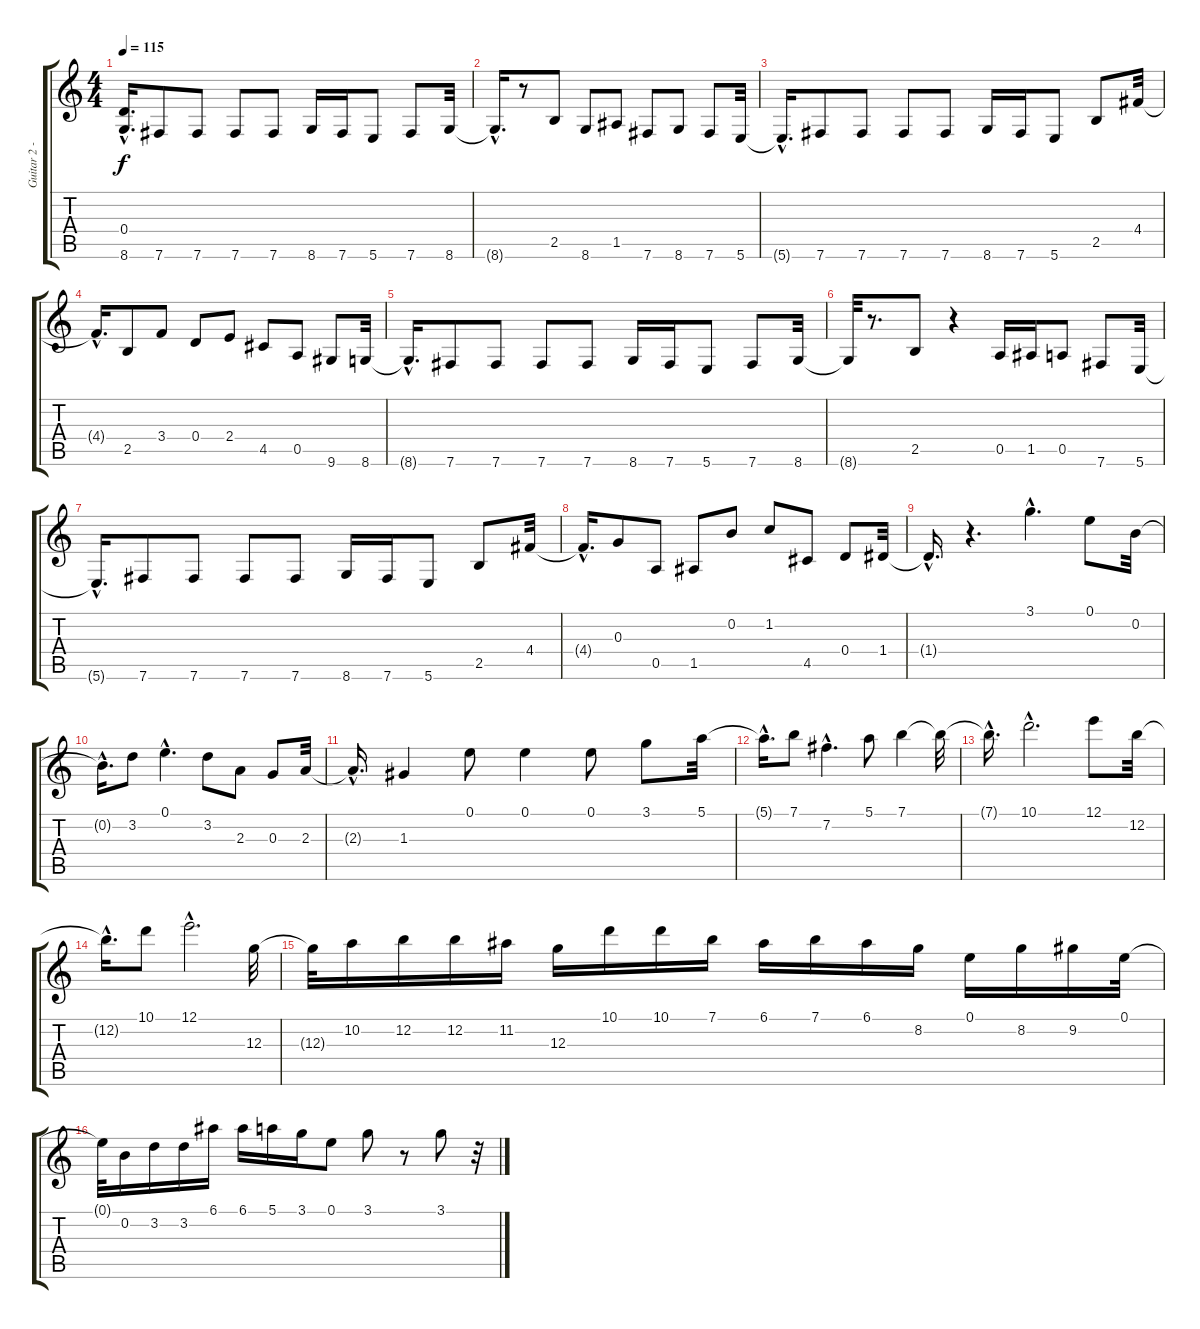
\track ("Guitar 2 - Petrucci" "Guitar 2 -") {instrument distortionguitar}
\staff {score tabs}
\tuning (E4 B3 G3 D3 A2 B1) {hide}
\ts (4 4)
\tempo 115
\clef g2
\ks c
(0.4{hac t} 8.6{hac t}).16{d dy f} 7.6.8 7.6.8 7.6.8 7.6.8 8.6.16 7.6.16 5.6.8 7.6.8 8.6.32 |
8.6{hac t}.16{d} r.8 2.5.8 8.6.8 1.5.8 7.6.8 8.6.8 7.6.8 5.6.32 |
5.6{hac t}.16{d} 7.6.8 7.6.8 7.6.8 7.6.8 8.6.16 7.6.16 5.6.8 2.5.8 4.4.32 |
4.4{hac t}.16{d} 2.5.8 3.4.8 0.4.8 2.4.8 4.5.8 0.5.8 9.6.8 8.6.32 |
8.6{hac t}.16{d} 7.6.8 7.6.8 7.6.8 7.6.8 8.6.16 7.6.16 5.6.8 7.6.8 8.6.32 |
8.6{t}.32 r.8{d} 2.5.8 r.4 0.5.16 1.5.16 0.5.8 7.6.8 5.6.32 |
5.6{hac t}.16{d} 7.6.8 7.6.8 7.6.8 7.6.8 8.6.16 7.6.16 5.6.8 2.5.8 4.4.32 |
4.4{hac t}.16{d} 0.3.8 0.5.8 1.5.8 0.2.8 1.2.8 4.5.8 0.4.8 1.4.32 |
1.4{hac t}.16{d} r.4{d} 3.1{hac}.4{d} 0.1.8 0.2.32 |
0.2{hac t}.16{d} 3.2.8 0.1{hac}.4{d} 3.2.8 2.3.8 0.3.8 2.3.32 |
2.3{hac t}.16{d} 1.3.4 0.1.8 0.1.4 0.1.8 3.1.8 5.1.32 |
5.1{hac t}.16{d} 7.1.8 7.2{hac}.4{d} 5.1.8 7.1.4 7.1{t}.32 |
7.1{hac t}.16{d} 10.1{hac}.2{d} 12.1.8 12.2.32 |
12.2{hac t}.16{d} 10.1.8 12.1{hac}.2{d} 12.3.32 |
12.3{t}.32 10.2.16 12.2.16 12.2.16 11.2.16 12.3.16 10.1.16 10.1.16 7.1.16 6.1.16 7.1.16 6.1.16 8.2.16 0.1.16 8.2.16 9.2.16 0.1.32 |
0.1{t}.32 0.2.16 3.2.16 3.2.16 6.1.16 6.1.16 5.1.16 3.1.16 0.1.8 3.1.8 r.8 3.1.8 r.32
